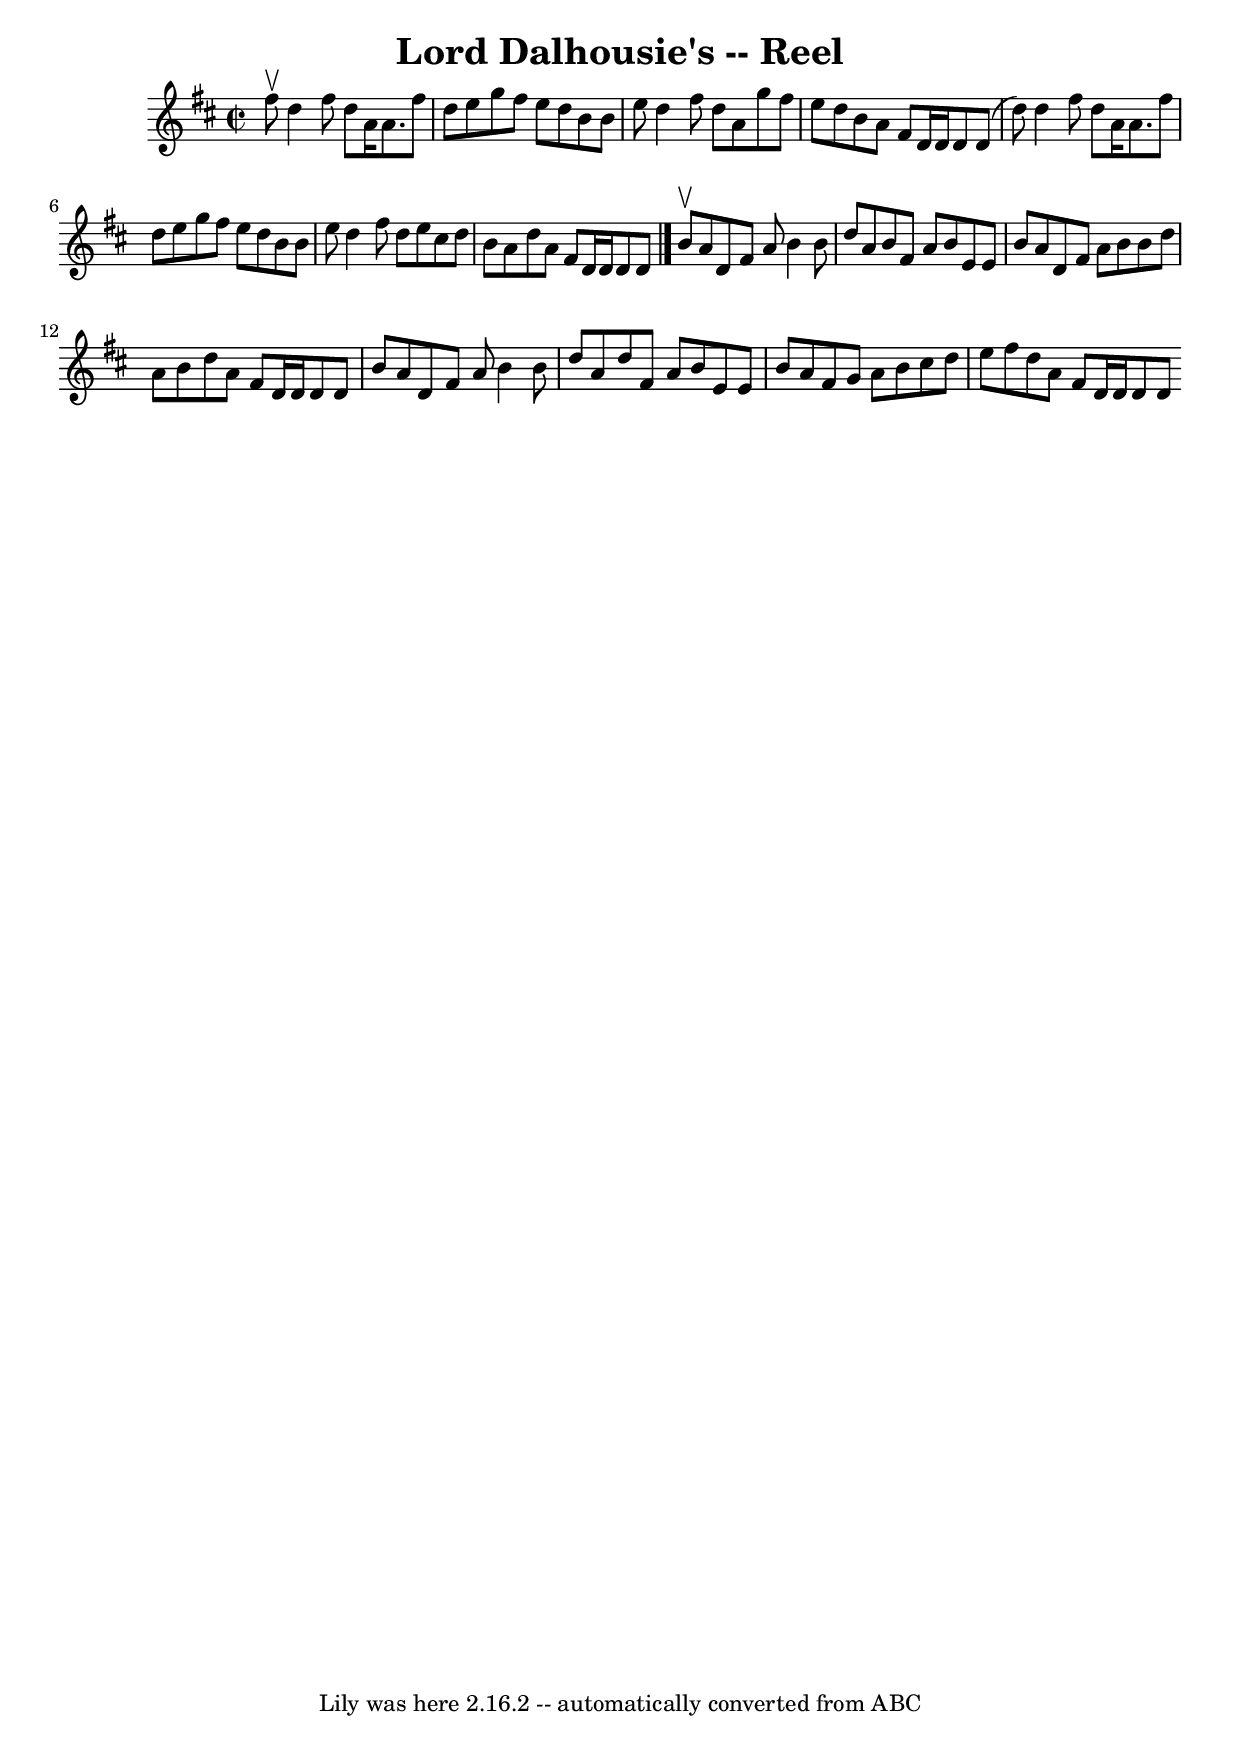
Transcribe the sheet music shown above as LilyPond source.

\version "2.16.2"
\include "Mammoth.ily"
\header {
  %% book = "Ryan's Mammoth Collection"
  crossRefNumber = "1"
  footnotes = ""
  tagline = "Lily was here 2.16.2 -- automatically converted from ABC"
  title = "Lord Dalhousie's -- Reel"

}
voicedefault =  {


  \override Staff.TimeSignature #'style = #'C
  \time 2/2 
  \key d \major   fis''8^\upbow  |
  d''4 fis''8 d''8      a'16 a'8. fis''8 d''8     |
  e''8 g''8 fis''8 e''8       d''8 b'8 b'8 e''8     |
  d''4 fis''8 d''8 a'8 g''8     fis''8 e''8     |
  d''8 b'8 a'8 fis'8 d'16 d'16       d'8 d'8 (d''8)    |
  d''4 fis''8 d''8 a'16 a'8.      fis''8 d''8     |
  e''8 g''8 fis''8 e''8 d''8 b'8       b'8 e''8     |
  d''4 fis''8 d''8 e''8 cis''8 d''8       b'8     |
  a'8 d''8 a'8 fis'8 d'16 d'16 d'8 d'8       \bar "|." b'8^\upbow  |
  a'8 d'8 fis'8 a'8 b'4 b'8    d''8     |
  a'8 b'8 fis'8 a'8 b'8 e'8 e'8 b'8     |
  a'8 d'8 fis'8 a'8 b'8 b'8 d''8 a'8    |
     b'8 d''8 a'8 fis'8 d'16 d'16 d'8 d'8 b'8     |
     a'8 d'8 fis'8 a'8 b'4 b'8 d''8     |
  a'8 d''8       fis'8 a'8 b'8 e'8 e'8 b'8     |
  a'8 fis'8 g'8       a'8 b'8 cis''8 d''8 e''8     |
  fis''8 d''8 a'8       fis'8 d'16 d'16 d'8 d'8    \bar " |."   

}

\score{
  <<

    \context Staff="default"
    {
      \voicedefault 
      
    }

  >>
  \layout {
    
  }
  \midi {
  }

}
